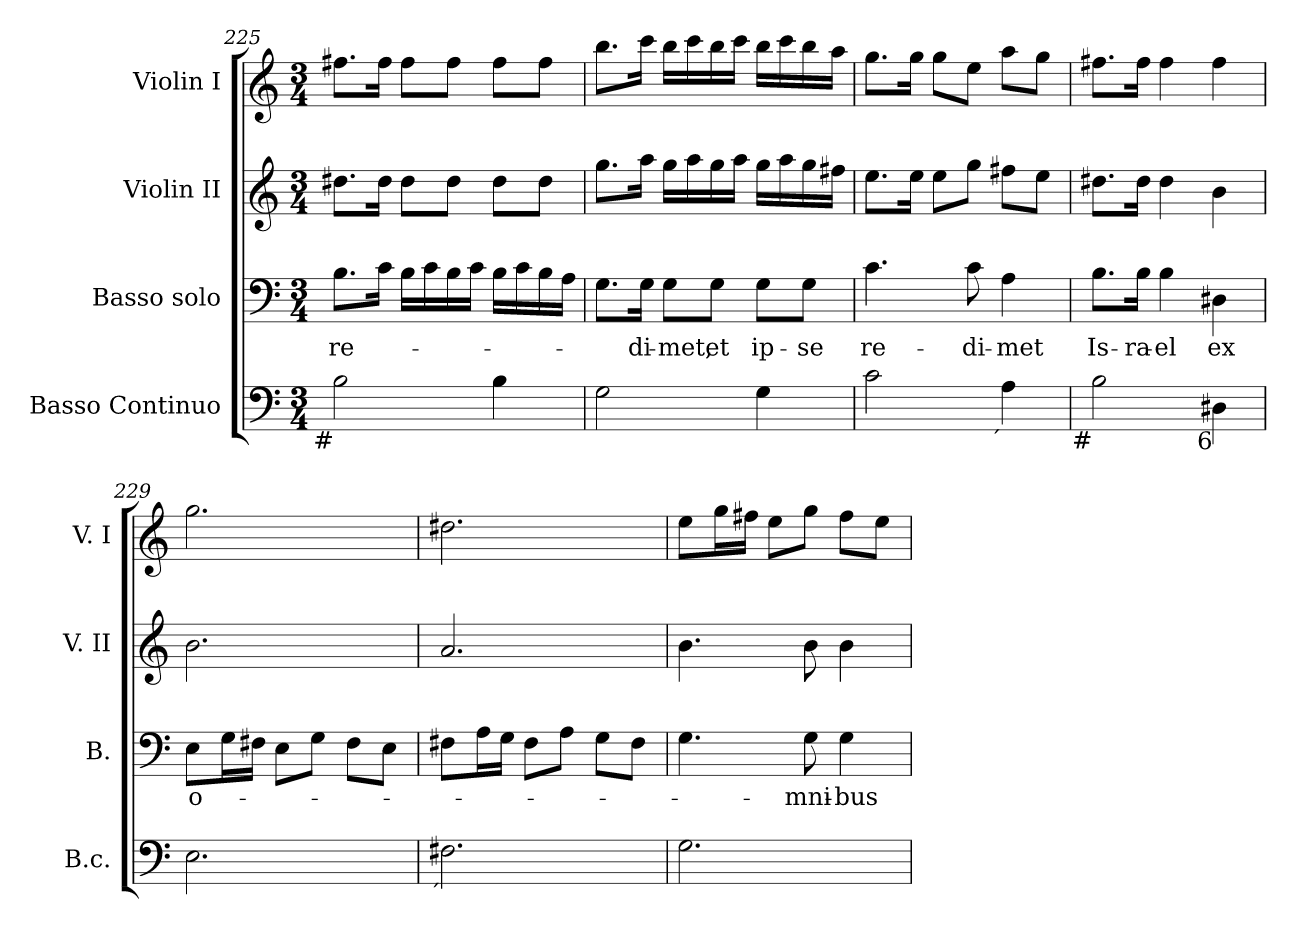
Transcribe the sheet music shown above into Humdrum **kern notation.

**kern	**kern	**text	**kern	**kern
*part4	*part3	*part3	*part2	*part1
*staff4	*staff3	*staff3	*staff2	*staff1
*I"Basso Continuo	*I"Basso solo	*	*I"Violin II	*I"Violin I
*I'B.c.	*I'B.	*	*I'V. II	*I'V. I
*clefF4	*clefF4	*	*clefG2	*clefG2
*k[]	*k[]	*	*k[]	*k[]
*a:	*a:	*	*a:	*a:
*M3/4	*M3/4	*	*M3/4	*M3/4
=225	=225	=225	=225	=225
!LO:TX:b:rj:t=#	!	!	!	!
!	!	!LO:LY:b:color=#000000	!	!
2Bi\	8.Bi\L	re-	8.dd#Xi\L	8.ff#Xi\L
.	16ci\Jk	.	16dd#i\Jk	16ff#i\Jk
.	16Bi\LL	.	8dd#i\L	8ff#i\L
.	16ci\	.	.	.
.	16Bi\	.	8dd#i\J	8ff#i\J
.	16ci\JJ	.	.	.
4Bi\	16Bi\LL	.	8dd#i\L	8ff#i\L
.	16ci\	.	.	.
.	16Bi\	.	8dd#i\J	8ff#i\J
.	16Ai\JJ	.	.	.
!!LO:PB:g=z
=226	=226	=226	=226	=226
2Gi\	8.Gi\L	.	8.ggi\L	8.bbi\L
!	!	!LO:LY:b:color=#000000	!	!
.	16Gi\Jk	-di-	16aai\Jk	16ccci\Jk
!	!	!LO:LY:b:color=#000000	!	!
.	8Gi\L	-met,	16ggi\LL	16bbi\LL
.	.	.	16aai\	16ccci\
!	!	!LO:LY:b:color=#000000	!	!
.	8Gi\J	et	16ggi\	16bbi\
.	.	.	16aai\JJ	16ccci\JJ
!	!	!LO:LY:b:color=#000000	!	!
4Gi\	8Gi\L	ip-	16ggi\LL	16bbi\LL
.	.	.	16aai\	16ccci\
!	!	!LO:LY:b:color=#000000	!	!
.	8Gi\J	-se	16ggi\	16bbi\
.	.	.	16ff#Xi\JJ	16aai\JJ
=227	=227	=227	=227	=227
!	!	!LO:LY:b:color=#000000	!	!
2ci\	4.ci\	re-	8.eei\L	8.ggi\L
.	.	.	16eei\Jk	16ggi\Jk
.	.	.	8eei\L	8ggi\L
!	!	!LO:LY:b:color=#000000	!	!
.	8ci\	-di-	8ggi\J	8eei\J
!LO:TX:b:rj:t=´	!	!	!	!
!	!	!LO:LY:b:color=#000000	!	!
4Ai\	4Ai\	-met	8ff#Xi\L	8aai\L
.	.	.	8eei\J	8ggi\J
=228	=228	=228	=228	=228
!LO:TX:b:rj:t=#	!	!	!	!
!	!	!LO:LY:b:color=#000000	!	!
2Bi\	8.Bi\L	Is-	8.dd#Xi\L	8.ff#Xi\L
!	!	!LO:LY:b:color=#000000	!	!
.	16Bi\Jk	-ra-	16dd#i\Jk	16ff#i\Jk
!	!	!LO:LY:b:color=#000000	!	!
.	4Bi\	-el	4dd#i\	4ff#i\
!LO:TX:b:rj:t=6	!	!	!	!
!	!	!LO:LY:b:color=#000000	!	!
4D#Xi\	4D#Xi\	ex	4bi\	4ff#i\
=229	=229	=229	=229	=229
!	!	!LO:LY:b:color=#000000	!	!
2.Ei\	8Ei\L	o-	2.bi\	2.ggi\
.	16Gi\L	.	.	.
.	16F#Xi\JJ	.	.	.
.	8Ei\L	.	.	.
.	8Gi\J	.	.	.
.	8F#i\L	.	.	.
.	8Ei\J	.	.	.
=230	=230	=230	=230	=230
!LO:TX:b:rj:t=´	!	!	!	!
2.F#Xi\	8F#Xi\L	.	2.ai/	2.dd#Xi\
.	16Ai\L	.	.	.
.	16Gi\JJ	.	.	.
.	8F#i\L	.	.	.
.	8Ai\J	.	.	.
.	8Gi\L	.	.	.
.	8F#i\J	.	.	.
!!LO:LB:g=z
=231	=231	=231	=231	=231
2.Gi\	4.Gi\	.	4.bi\	8eei\L
.	.	.	.	16ggi\L
.	.	.	.	16ff#Xi\JJ
.	.	.	.	8eei\L
!	!	!LO:LY:b:color=#000000	!	!
.	8Gi\	-mni-	8bi\	8ggi\J
!	!	!LO:LY:b:color=#000000	!	!
.	4Gi\	-bus	4bi\	8ff#i\L
.	.	.	.	8eei\J
=	=	=	=	=
*-	*-	*-	*-	*-
